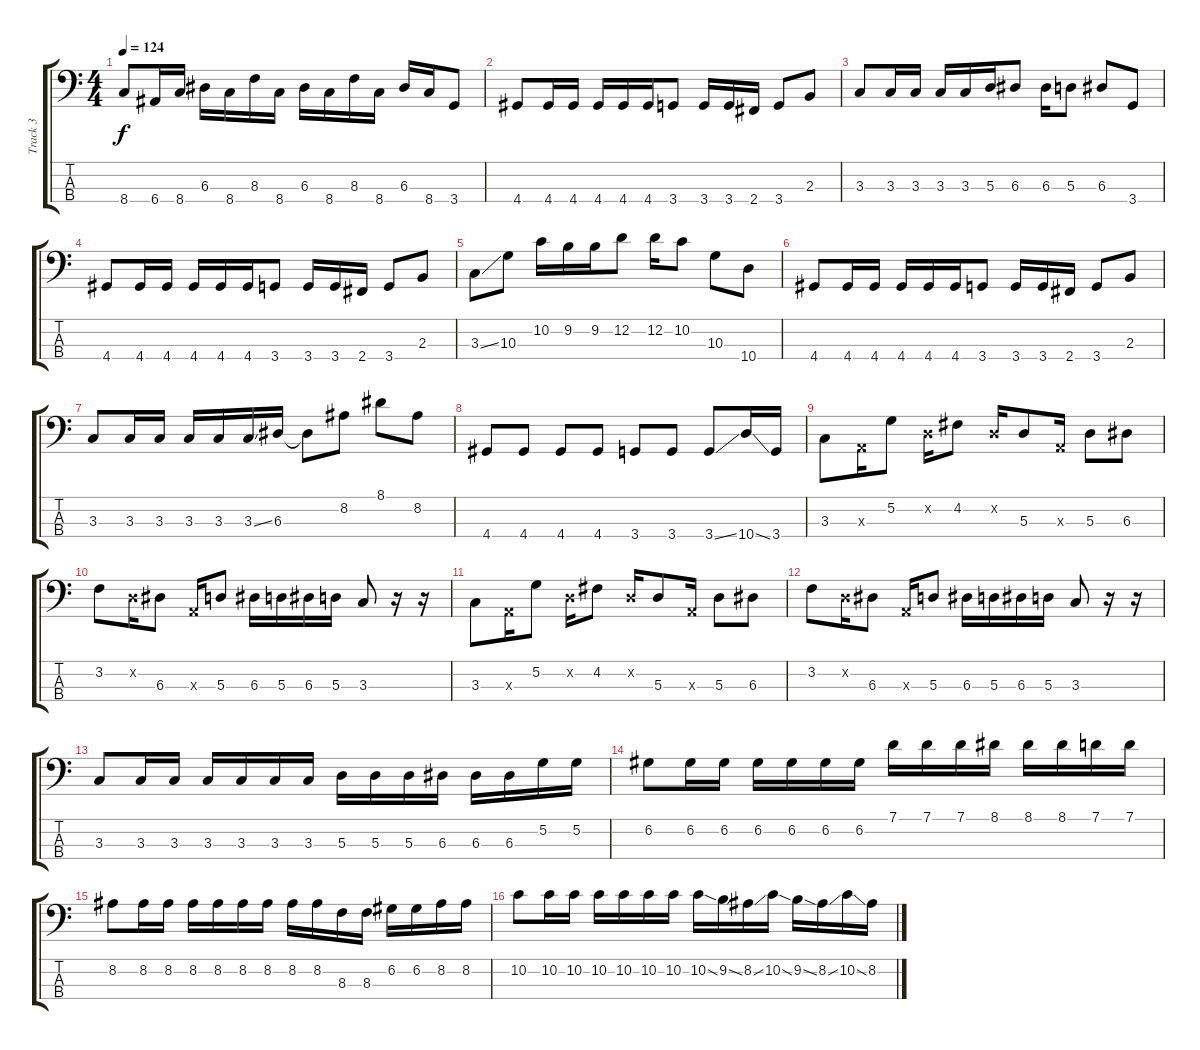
\track ("Track 3" "Track 3") {instrument electricbassfinger}
\staff {score tabs}
\tuning (G2 D2 A1 E1) {hide}
\ts (4 4)
\tempo 124
\clef f4
\ks c
8.4.8{dy f} 6.4.16 8.4.16 6.3.16 8.4.16 8.3.16 8.4.16 6.3.16 8.4.16 8.3.16 8.4.16 6.3.16 8.4.16 3.4.8 |
4.4.8 4.4.16 4.4.16 4.4.16 4.4.16 4.4.16 3.4.8 3.4.16 3.4.16 2.4.16 3.4.8 2.3.8 |
3.3.8 3.3.16 3.3.16 3.3.16 3.3.16 5.3.16 6.3.8 6.3.16 5.3.8 6.3.8 3.4.8 |
4.4.8 4.4.16 4.4.16 4.4.16 4.4.16 4.4.16 3.4.8 3.4.16 3.4.16 2.4.16 3.4.8 2.3.8 |
3.3{ss}.8 10.3.8 10.2.16 9.2.16 9.2.16 12.2.8 12.2.16 10.2.8 10.3.8 10.4.8 |
4.4.8 4.4.16 4.4.16 4.4.16 4.4.16 4.4.16 3.4.8 3.4.16 3.4.16 2.4.16 3.4.8 2.3.8 |
3.3.8 3.3.16 3.3.16 3.3.16 3.3.16 3.3{ss}.16 6.3.16 6.3{t}.8 8.2.8 8.1.8 8.2.8 |
4.4.8 4.4.8 4.4.8 4.4.8 3.4.8 3.4.8 3.4{ss}.8 10.4{ss}.16 3.4.16 |
3.3.8 0.3{x}.16 5.2.8 0.2{x}.16 4.2.8 0.2{x}.16 5.3.8 0.3{x}.16 5.3.8 6.3.8 |
3.2.8 0.2{x}.16 6.3.8 0.3{x}.16 5.3.8 6.3.16 5.3.16 6.3.16 5.3.16 3.3.8 r.16 r.16 |
3.3.8 0.3{x}.16 5.2.8 0.2{x}.16 4.2.8 0.2{x}.16 5.3.8 0.3{x}.16 5.3.8 6.3.8 |
3.2.8 0.2{x}.16 6.3.8 0.3{x}.16 5.3.8 6.3.16 5.3.16 6.3.16 5.3.16 3.3.8 r.16 r.16 |
3.3.8 3.3.16 3.3.16 3.3.16 3.3.16 3.3.16 3.3.16 5.3.16 5.3.16 5.3.16 6.3.16 6.3.16 6.3.16 5.2.16 5.2.16 |
6.2.8 6.2.16 6.2.16 6.2.16 6.2.16 6.2.16 6.2.16 7.1.16 7.1.16 7.1.16 8.1.16 8.1.16 8.1.16 7.1.16 7.1.16 |
8.2.8 8.2.16 8.2.16 8.2.16 8.2.16 8.2.16 8.2.16 8.2.16 8.2.16 8.3.16 8.3.16 6.2.16 6.2.16 8.2.16 8.2.16 |
10.2.8 10.2.16 10.2.16 10.2.16 10.2.16 10.2.16 10.2.16 10.2{ss}.16 9.2{ss}.16 8.2{ss}.16 10.2{ss}.16 9.2{ss}.16 8.2{ss}.16 10.2{ss}.16 8.2.16
